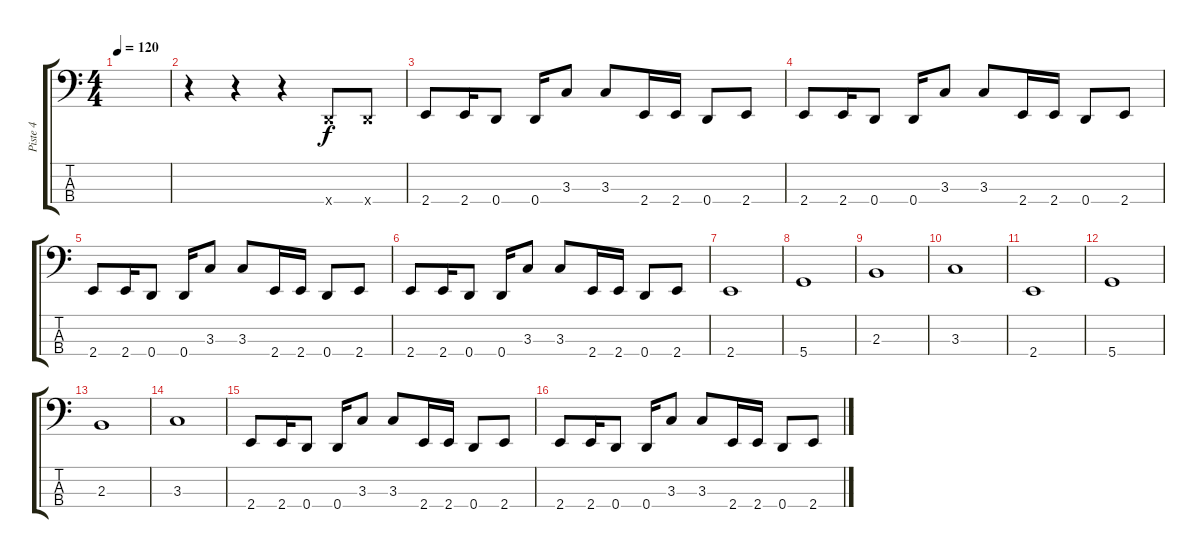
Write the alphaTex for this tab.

\track ("Piste 4" "Piste 4") {instrument electricbassfinger}
\staff {score tabs}
\tuning (G2 D2 A1 D1) {hide}
\ts (4 4)
\tempo 120
\clef f4
\ks c
|
r.4 r.4 r.4 0.4{x}.8 0.4{x}.8 |
2.4.8 2.4.16 0.4.8 0.4.16 3.3.8 3.3.8 2.4.16 2.4.16 0.4.8 2.4.8 |
2.4.8 2.4.16 0.4.8 0.4.16 3.3.8 3.3.8 2.4.16 2.4.16 0.4.8 2.4.8 |
2.4.8 2.4.16 0.4.8 0.4.16 3.3.8 3.3.8 2.4.16 2.4.16 0.4.8 2.4.8 |
2.4.8 2.4.16 0.4.8 0.4.16 3.3.8 3.3.8 2.4.16 2.4.16 0.4.8 2.4.8 |
2.4.1 |
5.4.1 |
2.3.1 |
3.3.1 |
2.4.1 |
5.4.1 |
2.3.1 |
3.3.1 |
2.4.8 2.4.16 0.4.8 0.4.16 3.3.8 3.3.8 2.4.16 2.4.16 0.4.8 2.4.8 |
2.4.8 2.4.16 0.4.8 0.4.16 3.3.8 3.3.8 2.4.16 2.4.16 0.4.8 2.4.8
